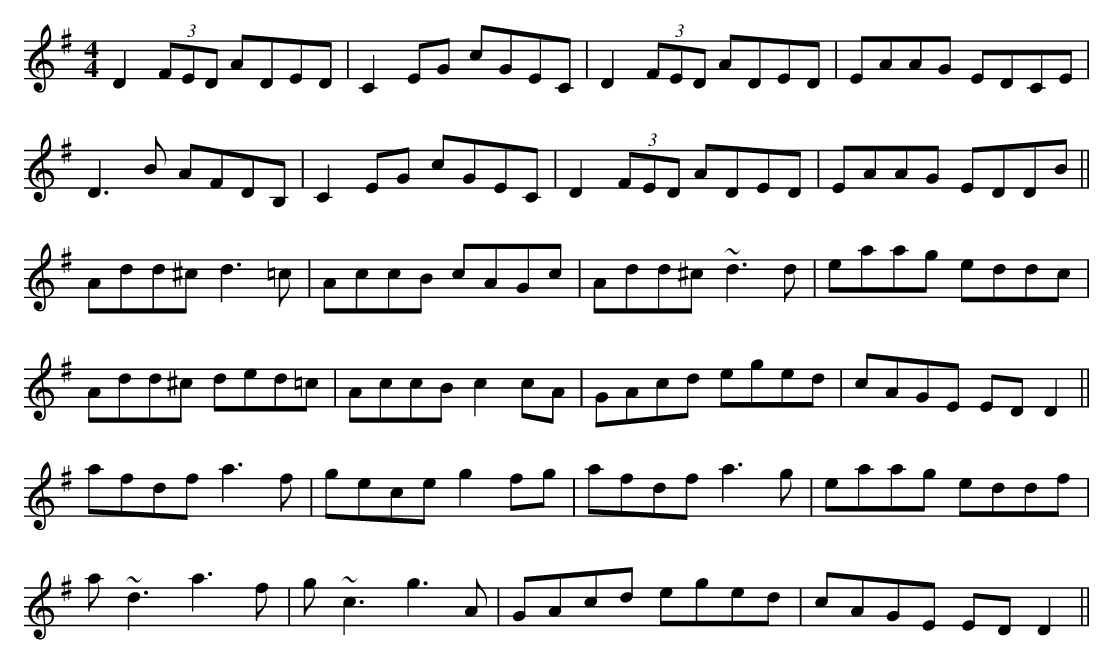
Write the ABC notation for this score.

X:1
M:4/4
K:Dmix
D2 (3FED ADED|C2 EG cGEC|D2 (3FED ADED|EAAG EDCE|
D3B AFDB,|C2 EG cGEC|D2 (3FED ADED|EAAG EDDB||
Add^c d3=c|AccB cAGc|Add^c ~d3d|eaag eddc|
Add^c ded=c|AccB c2 cA|GAcd eged|cAGE ED D2||
afdf a3 f|gece g2 fg|afdf a3g|eaag eddf|
a~d3 a3 f|g~c3 g3A|GAcd eged|cAGE ED D2||
